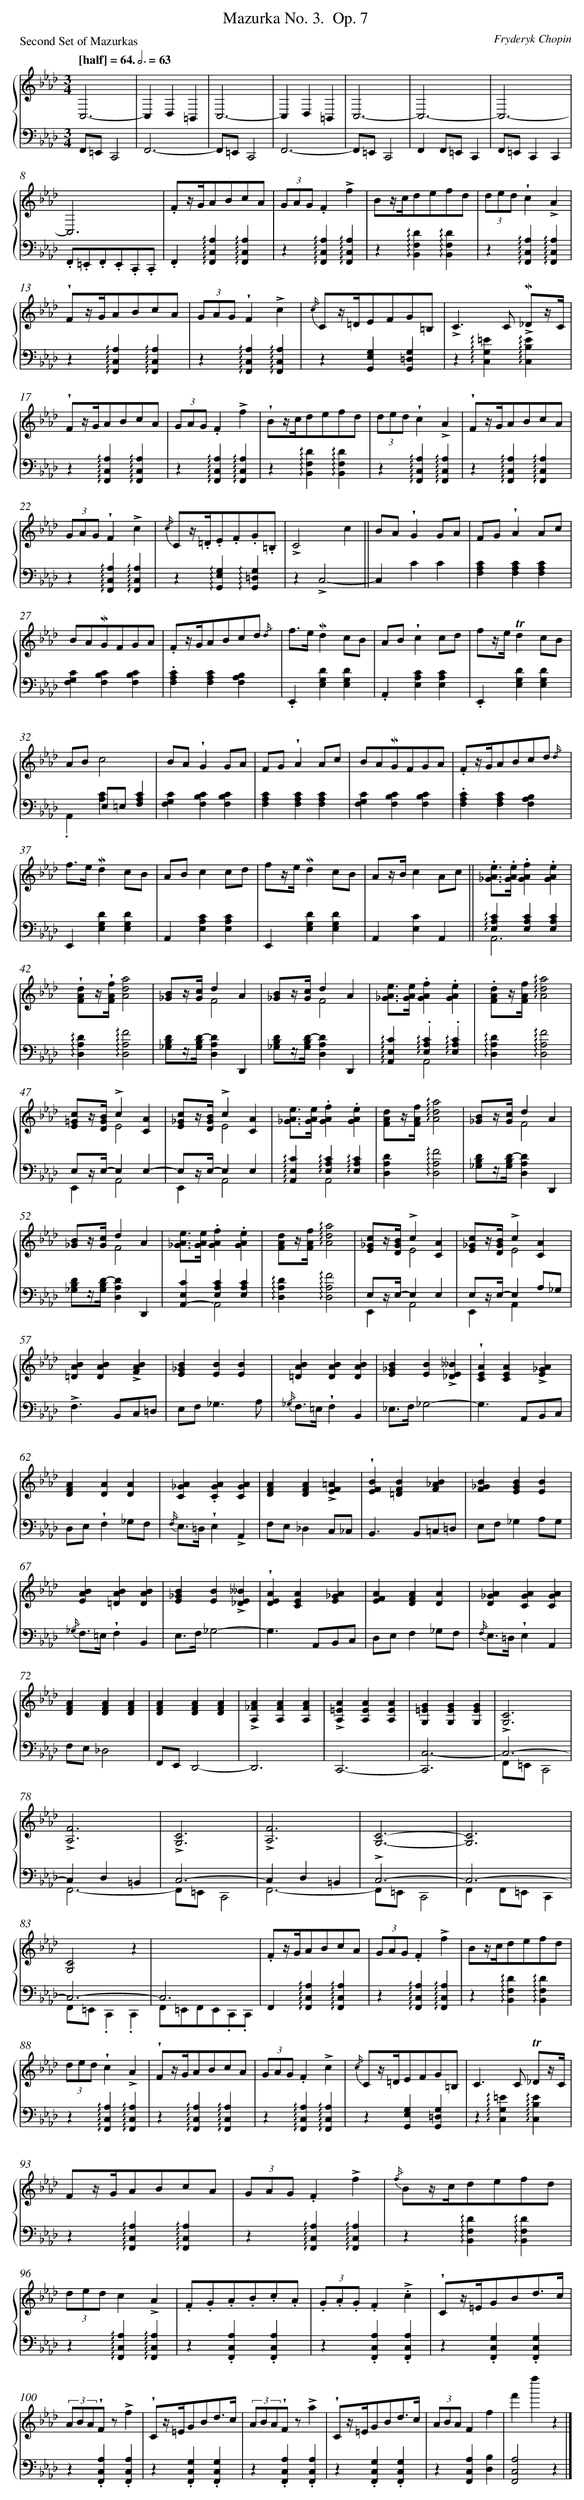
X:1
T: Mazurka No. 3.	 Op. 7
C: Fryderyk Chopin
L: 1/4
M: 3/4
P: Second Set of Mazurkas
Q: "[half] = 64." 3/4=63
%%staves {1 2}
V: 1 clef=treble
V: 2 clef=bass
K: Ab
[V:1] C,3- |
[V:2] F,,/=E,,/C,,2 |
[V:1] C,D,=B,, |
[V:2] F,,3- |
[V:1] C,3- |
[V:2] F,,/=E,,/C,,2 |
[V:1] C,D,=B,, |
[V:2] F,,3- |
[V:1] C,3- |
[V:2] F,,/=E,,/C,,2 |
[V:1] C,3- |
[V:2] F,,F,,/=E,,/C,, |
[V:1] C,3- |
[V:2] F,,/=E,,/C,,C,, |
[V:1] C,3 |
[V:2] .F,,/.=E,,/.F,,/.E,,/.C,,/.C,,/ |
[V:1] .F/z//G//A/B/c/A/ |
[V:2] .F,,!arpeggio![A,C,F,,]!arpeggio![A,C,F,,] |
[V:1] (3G/A/G/.F!accent!f |
[V:2] z!arpeggio![A,C,F,,]!arpeggio![A,C,F,,] |
[V:1] B/z//c//d/e/f/d/ |
[V:2] z!arpeggio![DF,B,,]!arpeggio![DF,B,,] |
[V:1] (3d/e/d/!wedge!c!accent!A |
[V:2] z!arpeggio![A,C,F,,]!arpeggio![A,C,F,,] |
[V:1] !wedge!F/z//G//A/B/c/A/ |
[V:2] z!arpeggio![A,C,F,,]!arpeggio![A,C,F,,] |
[V:1] (3G/A/G/!wedge!F!accent!c |
[V:2] z!arpeggio![A,C,F,,]!arpeggio![A,C,F,,] |
[V:1] {/c/} C/z//=D//E/F/G/=B,/ |
[V:2] z[G,E,G,,][G,=D,G,,] |
[V:1] !accent!C>C !accent!!mordent!_D/z//C// |
[V:2] z!arpeggio![=EG,C,]!arpeggio![EB,C,] |
[V:1] !wedge!F/z//G//A/B/c/A/ |
[V:2] z!arpeggio![A,C,F,,]!arpeggio![A,C,F,,] |
[V:1] (3G/A/G/.F!accent!f |
[V:2] z!arpeggio![A,C,F,,]!arpeggio![A,C,F,,] |
[V:1] !wedge!B/z//c//d/e/f/d/ |
[V:2] z!arpeggio![DF,B,,]!arpeggio![DF,B,,] |
[V:1] (3d/e/d/!wedge!c!accent!A |
[V:2] z!arpeggio![A,C,F,,]!arpeggio![A,C,F,,] |
[V:1] !wedge!F/z//G//A/B/c/A/ |
[V:2] z!arpeggio![A,C,F,,]!arpeggio![A,C,F,,] |
[V:1] (3G/A/G/!wedge!F!accent!c |
[V:2] z!arpeggio![A,C,F,,]!arpeggio![A,C,F,,] |
[V:1] {/c/} C/z//.=D//.E/.F/.G/.=B,/ |
[V:2] z!arpeggio![G,E,G,,]!arpeggio![G,=D,G,,] |
[V:1] !accent!C2c ||
[V:2] z!accent!C,2- ||
[V:1] B/A/!wedge!GG/A/ |
[V:2] C,CC |
[V:1] F/G/!wedge!AA/c/ |
[V:2] [CA,F,][CA,F,][CA,F,] |
[V:1] B/A/!mordent!G/F/G/A/ |
[V:2] [CG,F,][CB,F,][CB,F,] |
[V:1] .F/z//G//A/B/c/d/ {/d/} |
[V:2] .[CA,F,][CA,F,][B,A,F,] |
[V:1] f/>e/!mordent!dc/B/ |
[V:2] .E,,[DG,E,][DG,E,] |
[V:1] A/B/!wedge!cc/d/ |
[V:2] .A,,[CA,E,][CA,E,] |
[V:1] f/z//e//!trill!dc/B/ |
[V:2] .E,,[DG,E,][DG,E,] |
[V:1] A/B/c2 |
[V:2] xE,/=E,/[CA,F,] & .A,,[CA,]x |
[V:1] B/A/!wedge!GG/A/ |
[V:2] [CG,F,][CB,F,][CB,F,] |
[V:1] F/G/!wedge!AA/c/ |
[V:2] [CA,F,][CA,F,][CA,F,] |
[V:1] B/A/!mordent!G/F/G/A/ |
[V:2] [CG,F,][CB,F,][CB,F,] |
[V:1] .F/z//G//A/B/c/d/ {/d/} |
[V:2] .[CA,F,][CA,F,][B,A,F,] |
[V:1] f/>e/!mordent!dc/B/ |
[V:2] E,,[DG,E,][DG,E,] |
[V:1] A/B/cc/d/ |
[V:2] A,,[CA,E,][CA,E,] |
[V:1] f/z//e//!mordent!dc/B/ |
[V:2] E,,[DG,E,][DG,E,] |
[V:1] A/z//B//cA/c/ ||
[V:2] A,,[CE,]A,, ||
[V:1] .[e/A/_G/]>.[e/A/G/].[fAG].[eAG] |
[V:2] !arpeggio![CA,E,][CA,E,][CA,E,] & A,,3 |
[V:1] !wedge![d/A/F/]z//!wedge![f//A//F//][a2d2A2] |
[V:2] !arpeggio![DA,D,]!arpeggio![F2A,2D,2] |
[V:1] [B/_G/]z//[c//G//]dA & xF2 |
[V:2] [D/B,/_G,/]z//[D//-B,//G,//][DA,D,]D,, |
[V:1] [B/_G/]z//[c//G//]dA & xF2 |
[V:2] [D/B,/_G,/]z//[D//-B,//G,//][DA,D,]D,, |
[V:1] [e/A/_G/]>[e/A/G/].[fAG].[eAG] |
[V:2] !arpeggio![CE,A,,].!arpeggio![CA,E,].!arpeggio![CA,E,] & xA,,2 |
[V:1] .[d/A/F/]z//[f//A//F//]!arpeggio![a2d2A2] |
[V:2] !arpeggio![DA,D,]!arpeggio![F2A,2D,2] |
[V:1] [c/=G/E/]z//[B//G//D//]!accent!c[AC] & xE2 |
[V:2] E,/z//E,//-E,E,- & E,,A,,2 |
[V:1] [c/_G/E/]z//[B//G//D//]!accent!c[AC] & xE2 |
[V:2] E,/z//E,//-E,E, & E,,A,,2 |
[V:1] [e/A/_G/]>[e/A/G/].[fAG].[eAG] |
[V:2] !arpeggio![CE,A,,]!arpeggio![CA,E,]!arpeggio![CA,E,] & xA,,2 |
[V:1] [d/A/F/]z//[f//A//F//]!arpeggio![a2d2A2] |
[V:2] [DA,D,]!arpeggio![F2A,2D,2] |
[V:1] [B/_G/]z//[c//G//]dA & xF2 |
[V:2] [D/B,/_G,/]z//[D//-B,//G,//][DA,D,]D,, |
[V:1] [B/_G/]z//[c//G//]dA & xF2 |
[V:2] [D/B,/_G,/]z//[D//-B,//G,//][DA,D,]D,, |
[V:1] [e/A/_G/]>[e/A/G/].[fAG].[eAG] |
[V:2] [CE,A,,-][CA,E,][CA,E,] & xA,,2 |
[V:1] [d/A/F/]z//[f//A//F//]!arpeggio![a2d2A2] |
[V:2] !arpeggio![DA,D,]!arpeggio![F2A,2D,2] |
[V:1] [c/_G/E/]z//[B//G//D//]!accent!c[AC] & xE2 |
[V:2] E,/z//E,//-E,E, & E,,A,,2 |
[V:1] [c/_G/E/]z//[B//G//D//]!accent!c[AC] & xE2 |
[V:2] E,/z//E,//-E,A,/_G,/ & E,,A,,x |
[V:1] [BA=D][BAD]!accent![BAF] |
[V:2] !accent!F,>B,,C,/=D,/ |
[V:1] [B_GE][BE][BE] |
[V:2] E,/F,<_G,A,/ |
[V:1] [BA=D][BAD][BAD] |
[V:2] {/_G,/} F,/>=E,/!wedge!F,B,, |
[V:1] [B_GE][BE]!accent![__BE_D] |
[V:2] _E,/>F,/_G,2- |
[V:1] !wedge![AEC][AEC]!accent![A_GE] |
[V:2] G,>A,,B,,/C,/ |
[V:1] [AFD][AD][AD] |
[V:2] D,/E,/!wedge!F,_G,/F,/ |
[V:1] [A_GC].[AGC][AGC] |
[V:2] {/F,/} E,/>=D,/!wedge!E,!accent!A,, |
[V:1] [AFD][AFD]!accent![=AFE] |
[V:2] F,/E,/_D,C,/_C,/ |
[V:1] !wedge![BFE][BF=D][B_AF] |
[V:2] B,,>B,,=C,/=D,/ |
[V:1] [B_GF][BGE][BE] |
[V:2] E,/F,/_G,A,/G,/ |
[V:1] [BAE][BA=D][BAD] |
[V:2] {/_G,/} F,/>=E,/!wedge!F,B,, |
[V:1] [B_GE][BE]!accent![__BE_D] |
[V:2] E,/>F,/_G,2- |
[V:1] !wedge![AED][AEC][A_GE] |
[V:2] G,>A,,B,,/C,/ |
[V:1] [AFE][AFD][AD] |
[V:2] D,/E,/F,_G,/F,/ |
[V:1] [A_GD][AGC][AGC] |
[V:2] {/F,/} E,/>=D,/!wedge!E,A,, |
[V:1] [AFD][AFD][AFD] |
[V:2] F,/E,/_D,2 |
[V:1] [AFD][AFD][AFD] |
[V:2] F,,/E,,/D,,2- |
[V:1] !accent![A_FA,][AFA,][AFA,] |
[V:2] D,,3 |
[V:1] !accent![A=EA,][AEA,][AEA,] |
[V:2] C,,3- |
[V:1] [G=EG,][GEG,][GEG,] |
[V:2] [C,3-C,,3] |
[V:1] !accent![C3G,3] |
[V:2] C,3- & F,,/=E,,/C,,2 |
[V:1] !accent![F3A,3] |
[V:2] C,D,=B,, & F,,3- |
[V:1] !accent![C3G,3] |
[V:2] C,3- & F,,/=E,,/C,,2 |
[V:1] !accent![F3A,3] |
[V:2] C,D,=B,, & F,,3- |
[V:1] !accent![C3G,3]- |
[V:2] C,3- & F,,/=E,,/C,,2 |
[V:1] [C3G,3] |
[V:2] C,3- & F,,F,,/=E,,/C,, |
[V:1] [C2G,2]z |
[V:2] C,3- & F,,/=E,,/.C,,.C,, |
[V:1] x3 |
[V:2] C,3 & F,,/=E,,/F,,/E,,/.C,,/.C,,/ |
[V:1] .F/z//G//A/B/c/A/ |
[V:2] F,,!arpeggio![A,C,F,,]!arpeggio![A,C,F,,] |
[V:1] (3G/A/G/.F!accent!f |
[V:2] z!arpeggio![A,C,F,,]!arpeggio![A,C,F,,] |
[V:1] B/z//c//d/e/f/d/ |
[V:2] z!arpeggio![DF,B,,]!arpeggio![DF,B,,] |
[V:1] (3d/e/d/!wedge!c!accent!A |
[V:2] z!arpeggio![A,C,F,,]!arpeggio![A,C,F,,] |
[V:1] !wedge!F/z//G//A/B/c/A/ |
[V:2] z!arpeggio![A,C,F,,]!arpeggio![A,C,F,,] |
[V:1] (3G/A/G/.F!accent!c |
[V:2] z!arpeggio![A,C,F,,]!arpeggio![A,C,F,,] |
[V:1] {/c/} C/z//=D//E/F/G/=B,/ |
[V:2] z[G,E,G,,][G,=D,G,,] |
[V:1] C>C !trill!_D/z//C// |
[V:2] z!arpeggio![=EG,C,]!arpeggio![EB,C,] |
[V:1] F/z//G//A/B/c/A/ |
[V:2] z!arpeggio![A,C,F,,]!arpeggio![A,C,F,,] |
[V:1] (3G/A/G/.F!accent!f |
[V:2] z!arpeggio![A,C,F,,]!arpeggio![A,C,F,,] |
[V:1] {/f/} B/z//c//d/e/f/d/ |
[V:2] z!arpeggio![DF,B,,]!arpeggio![DF,B,,] |
[V:1] (3d/e/d/c!accent!A |
[V:2] z!arpeggio![A,C,F,,]!arpeggio![A,C,F,,] |
[V:1] .F/.G/.A/.B/.c/.A/ |
[V:2] z.[A,C,F,,].[A,C,F,,] |
[V:1] (3.G/.A/.G/.F.!accent!c |
[V:2] z.[A,C,F,,].[A,C,F,,] |
[V:1] !wedge!C/z//=E//G/B/d3//c// |
[V:2] z.[G,C,F,,].[G,C,F,,] |
[V:1] (3A/B/A/!wedge!F/ z/!accent!f |
[V:2] z.[A,C,F,,].[A,C,F,,] |
[V:1] !wedge!C/z//=E//G/B/d3//c// |
[V:2] z.[G,C,F,,].[G,C,F,,] |
[V:1] (3A/B/A/!wedge!F/ z/!accent!a |
[V:2] z.[A,C,F,,].[A,C,F,,] |
[V:1] !wedge!C/z//=E//G/B/d3//c// |
[V:2] z.[G,C,F,,].[G,C,F,,] |
[V:1] (3A/B/A/Ff |
[V:2] z[A,C,F,,][B,D,] |
[V:1] f'f''z |]
[V:2] [A,2C,2F,,2]z |]
